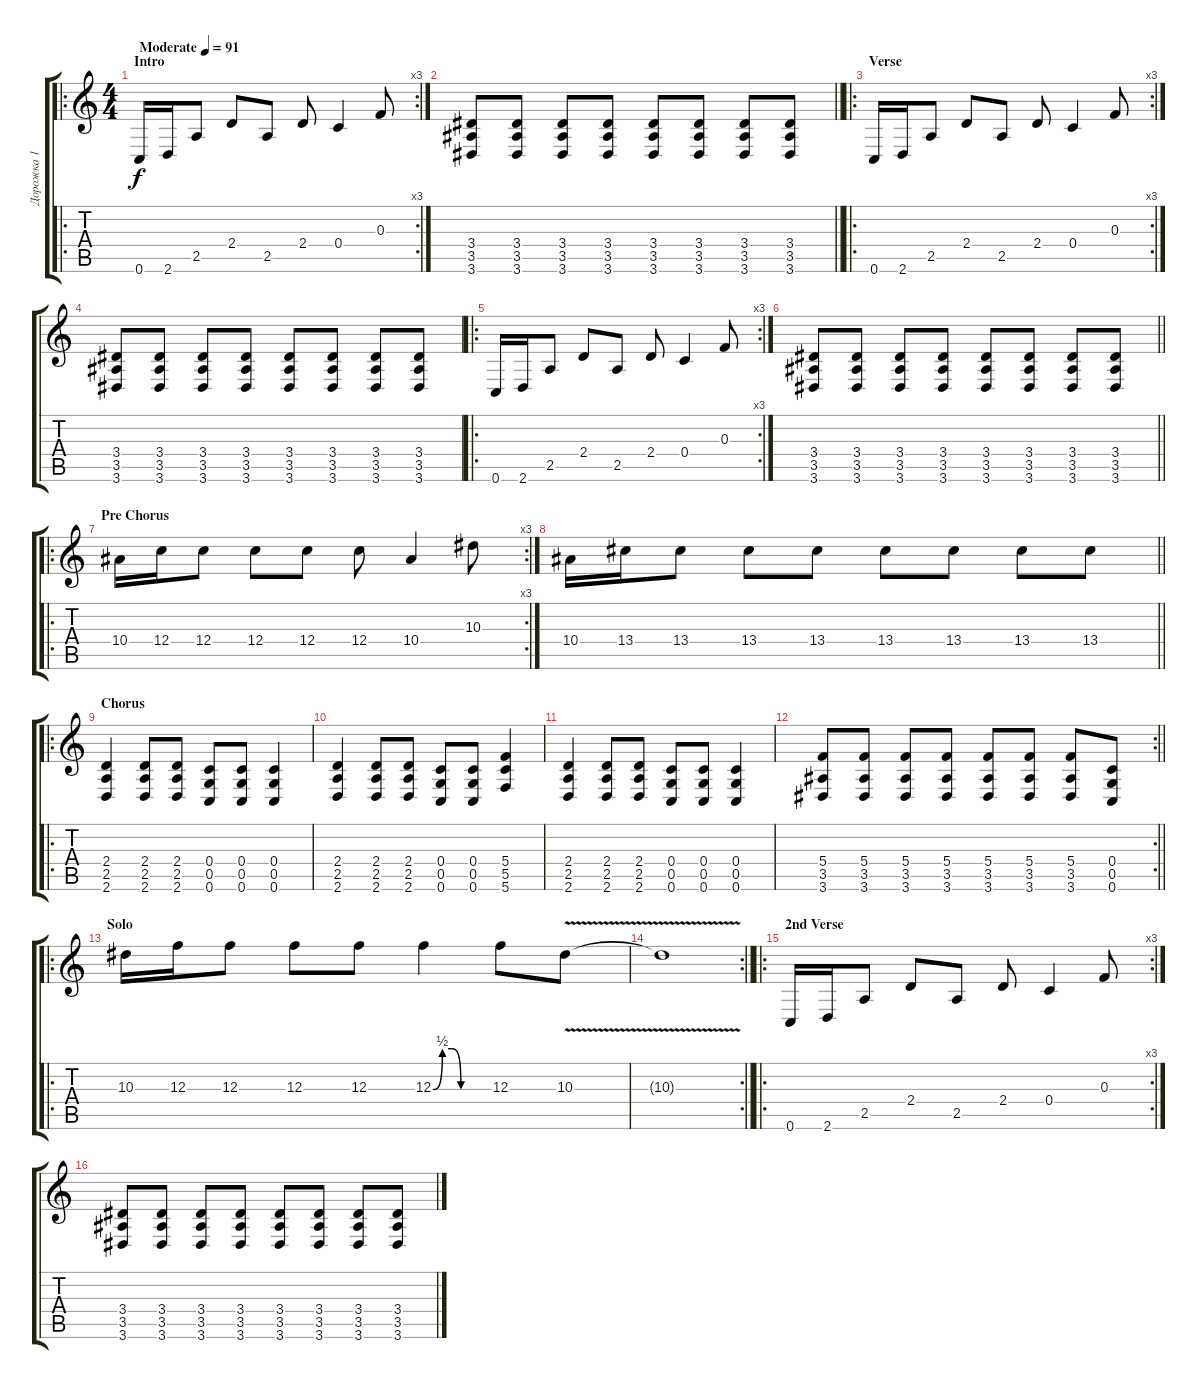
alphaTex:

\track ("Дорожка 1" "Дорожка 1") {instrument acousticguitarsteel}
\staff {score tabs}
\tuning (D4 A3 F3 C3 G2 C2) {hide}
\ro
\rc 3
\ts (4 4)
\section ("" "Intro")
\tempo (91 "Moderate")
\clef g2
\ks c
0.6.16{dy f instrument acousticguitarsteel} 2.6.16 2.5.8 2.4.8 2.5.8 2.4.8 0.4.4 0.3.8 |
\barLineRight lightlight
(3.4 3.5 3.6).8 (3.4 3.5 3.6).8 (3.4 3.5 3.6).8 (3.4 3.5 3.6).8 (3.4 3.5 3.6).8 (3.4 3.5 3.6).8 (3.4 3.5 3.6).8 (3.4 3.5 3.6).8 |
\ro
\rc 3
\section ("" "Verse")
0.6.16 2.6.16 2.5.8 2.4.8 2.5.8 2.4.8 0.4.4 0.3.8 |
(3.4 3.5 3.6).8 (3.4 3.5 3.6).8 (3.4 3.5 3.6).8 (3.4 3.5 3.6).8 (3.4 3.5 3.6).8 (3.4 3.5 3.6).8 (3.4 3.5 3.6).8 (3.4 3.5 3.6).8 |
\ro
\rc 3
0.6.16 2.6.16 2.5.8 2.4.8 2.5.8 2.4.8 0.4.4 0.3.8 |
\barLineRight lightlight
(3.4 3.5 3.6).8 (3.4 3.5 3.6).8 (3.4 3.5 3.6).8 (3.4 3.5 3.6).8 (3.4 3.5 3.6).8 (3.4 3.5 3.6).8 (3.4 3.5 3.6).8 (3.4 3.5 3.6).8 |
\ro
\rc 3
\section ("" "Pre Chorus")
10.4.16 12.4.16 12.4.8 12.4.8 12.4.8 12.4.8 10.4.4 10.3.8 |
\barLineRight lightlight
10.4.16 13.4.16 13.4.8 13.4.8 13.4.8 13.4.8 13.4.8 13.4.8 13.4.8 |
\ro
\section ("" "Chorus")
(2.4 2.5 2.6).4 (2.4 2.5 2.6).8 (2.4 2.5 2.6).8 (0.4 0.5 0.6).8 (0.4 0.5 0.6).8 (0.4 0.5 0.6).4 |
(2.4 2.5 2.6).4 (2.4 2.5 2.6).8 (2.4 2.5 2.6).8 (0.4 0.5 0.6).8 (0.4 0.5 0.6).8 (5.4 5.5 5.6).4 |
(2.4 2.5 2.6).4 (2.4 2.5 2.6).8 (2.4 2.5 2.6).8 (0.4 0.5 0.6).8 (0.4 0.5 0.6).8 (0.4 0.5 0.6).4 |
\rc 2
\barLineRight lightlight
(5.4 3.5 3.6).8 (5.4 3.5 3.6).8 (5.4 3.5 3.6).8 (5.4 3.5 3.6).8 (5.4 3.5 3.6).8 (5.4 3.5 3.6).8 (5.4 3.5 3.6).8 (0.4 0.5 0.6).8 |
\ro
\section ("" "Solo")
10.3.16 12.3.16 12.3.8 12.3.8 12.3.8 12.3{be (custom 0 0 10 2 20 2 30 0 60 0)}.4 12.3.8 10.3{v}.8 |
\rc 2
\barLineRight lightlight
10.3{t}.1 |
\ro
\rc 3
\section ("" "2nd Verse")
0.6.16 2.6.16 2.5.8 2.4.8 2.5.8 2.4.8 0.4.4 0.3.8 |
(3.4 3.5 3.6).8 (3.4 3.5 3.6).8 (3.4 3.5 3.6).8 (3.4 3.5 3.6).8 (3.4 3.5 3.6).8 (3.4 3.5 3.6).8 (3.4 3.5 3.6).8 (3.4 3.5 3.6).8
